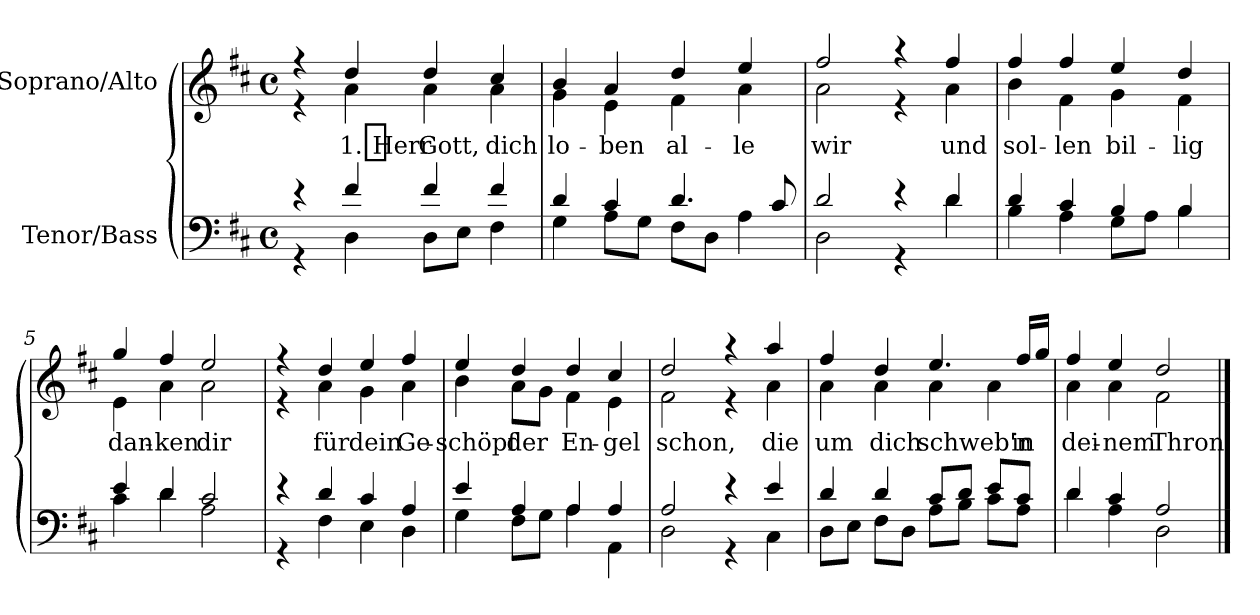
**kern	**kern	**text
*part2	*part1	*part1
*staff2	*staff1	*staff1
*I"Tenor/Bass	*I"Soprano/Alto	*
*clefF4	*clefG2	*
*k[f#c#]	*k[f#c#]	*
*M4/4	*M4/4	*
*met(c)	*met(c)	*
=1	=1	=1
*^	*^	*
4r	4r	4r	4r	.
!	!	!	!	!LO:LY:b
4f#/	4D\	4dd/	4a\	1. Herr
!	!	!	!	!LO:LY:b
4f#/	8D\L	4dd/	4a\	Gott,
.	8E\J	.	.	.
!	!	!	!	!LO:LY:b
4f#/	4F#\	4cc#/	4a\	dich
=2	=2	=2	=2	=2
!	!	!	!	!LO:LY:b
4d/	4G\	4b/	4g\	lo-
!	!	!	!	!LO:LY:b
4c#/	8A\L	4a/	4e\	-ben
.	8G\J	.	.	.
!	!	!	!	!LO:LY:b
4.d/	8F#\L	4dd/	4f#\	al-
.	8D\J	.	.	.
!	!	!	!	!LO:LY:b
.	4A\	4ee/	4a\	-le
8c#/	.	.	.	.
=3	=3	=3	=3	=3
!	!	!	!	!LO:LY:b
2d/	2D\	2ff#/	2a\	wir
4r	4r	4r	4r	.
!	!	!	!	!LO:LY:b
4d/	4d\	4ff#/	4a\	und
=4	=4	=4	=4	=4
!	!	!	!	!LO:LY:b
4d/	4B\	4ff#/	4b\	sol-
!	!	!	!	!LO:LY:b
4c#/	4A\	4ff#/	4f#\	-len
!	!	!	!	!LO:LY:b
4B/	8G\L	4ee/	4g\	bil-
.	8A\J	.	.	.
!	!	!	!	!LO:LY:b
4B/	4B\	4dd/	4f#\	-lig
=5	=5	=5	=5	=5
!	!	!	!	!LO:LY:b
4e/	4c#\	4gg/	4e\	dan-
!	!	!	!	!LO:LY:b
4d/	4d\	4ff#/	4a\	-ken
!	!	!	!	!LO:LY:b
2c#/	2A\	2ee/	2a\	dir
!!LO:LB:g=z	!!
=6	=6	=6	=6	=6
4r	4r	4r	4r	.
!	!	!	!	!LO:LY:b
4d/	4F#\	4dd/	4a\	für
!	!	!	!	!LO:LY:b
4c#/	4E\	4ee/	4g\	dein
!	!	!	!	!LO:LY:b
4A/	4D\	4ff#/	4a\	Ge-
=7	=7	=7	=7	=7
!	!	!	!	!LO:LY:b
4e/	4G\	4ee/	4b\	-schöpf
!	!	!	!	!LO:LY:b
4A/	8F#\L	4dd/	8a\L	der
.	8G\J	.	8g\J	.
!	!	!	!	!LO:LY:b
4A/	4A\	4dd/	4f#\	En-
!	!	!	!	!LO:LY:b
4A/	4AA\	4cc#/	4e\	-gel
=8	=8	=8	=8	=8
!	!	!	!	!LO:LY:b
2A/	2D\	2dd/	2f#\	schon,
4r	4r	4r	4r	.
!	!	!	!	!LO:LY:b
4e/	4C#\	4aa/	4a\	die
=9	=9	=9	=9	=9
!	!	!	!	!LO:LY:b
4d/	8D\L	4ff#/	4a\	um
.	8E\J	.	.	.
!	!	!	!	!LO:LY:b
4d/	8F#\L	4dd/	4a\	dich
.	8D\J	.	.	.
!	!	!	!	!LO:LY:b
8c#/L	8A\L	4.ee/	4a\	schweb'n
8d/J	8B\J	.	.	.
8e/L	8c#\L	.	4a\	.
!	!	!	!	!LO:LY:b
8c#/J	8A\J	16ff#/LL	.	in
.	.	16gg/JJ	.	.
=10	=10	=10	=10	=10
!	!	!	!	!LO:LY:b
4d/	4d\	4ff#/	4a\	dei-
!	!	!	!	!LO:LY:b
4c#/	4A\	4ee/	4a\	-nem
!	!	!	!	!LO:LY:b
2A/	2D\	2dd/	2f#\	Thron.
*v	*v	*	*	*
*	*v	*v	*
==	==	==
*-	*-	*-
